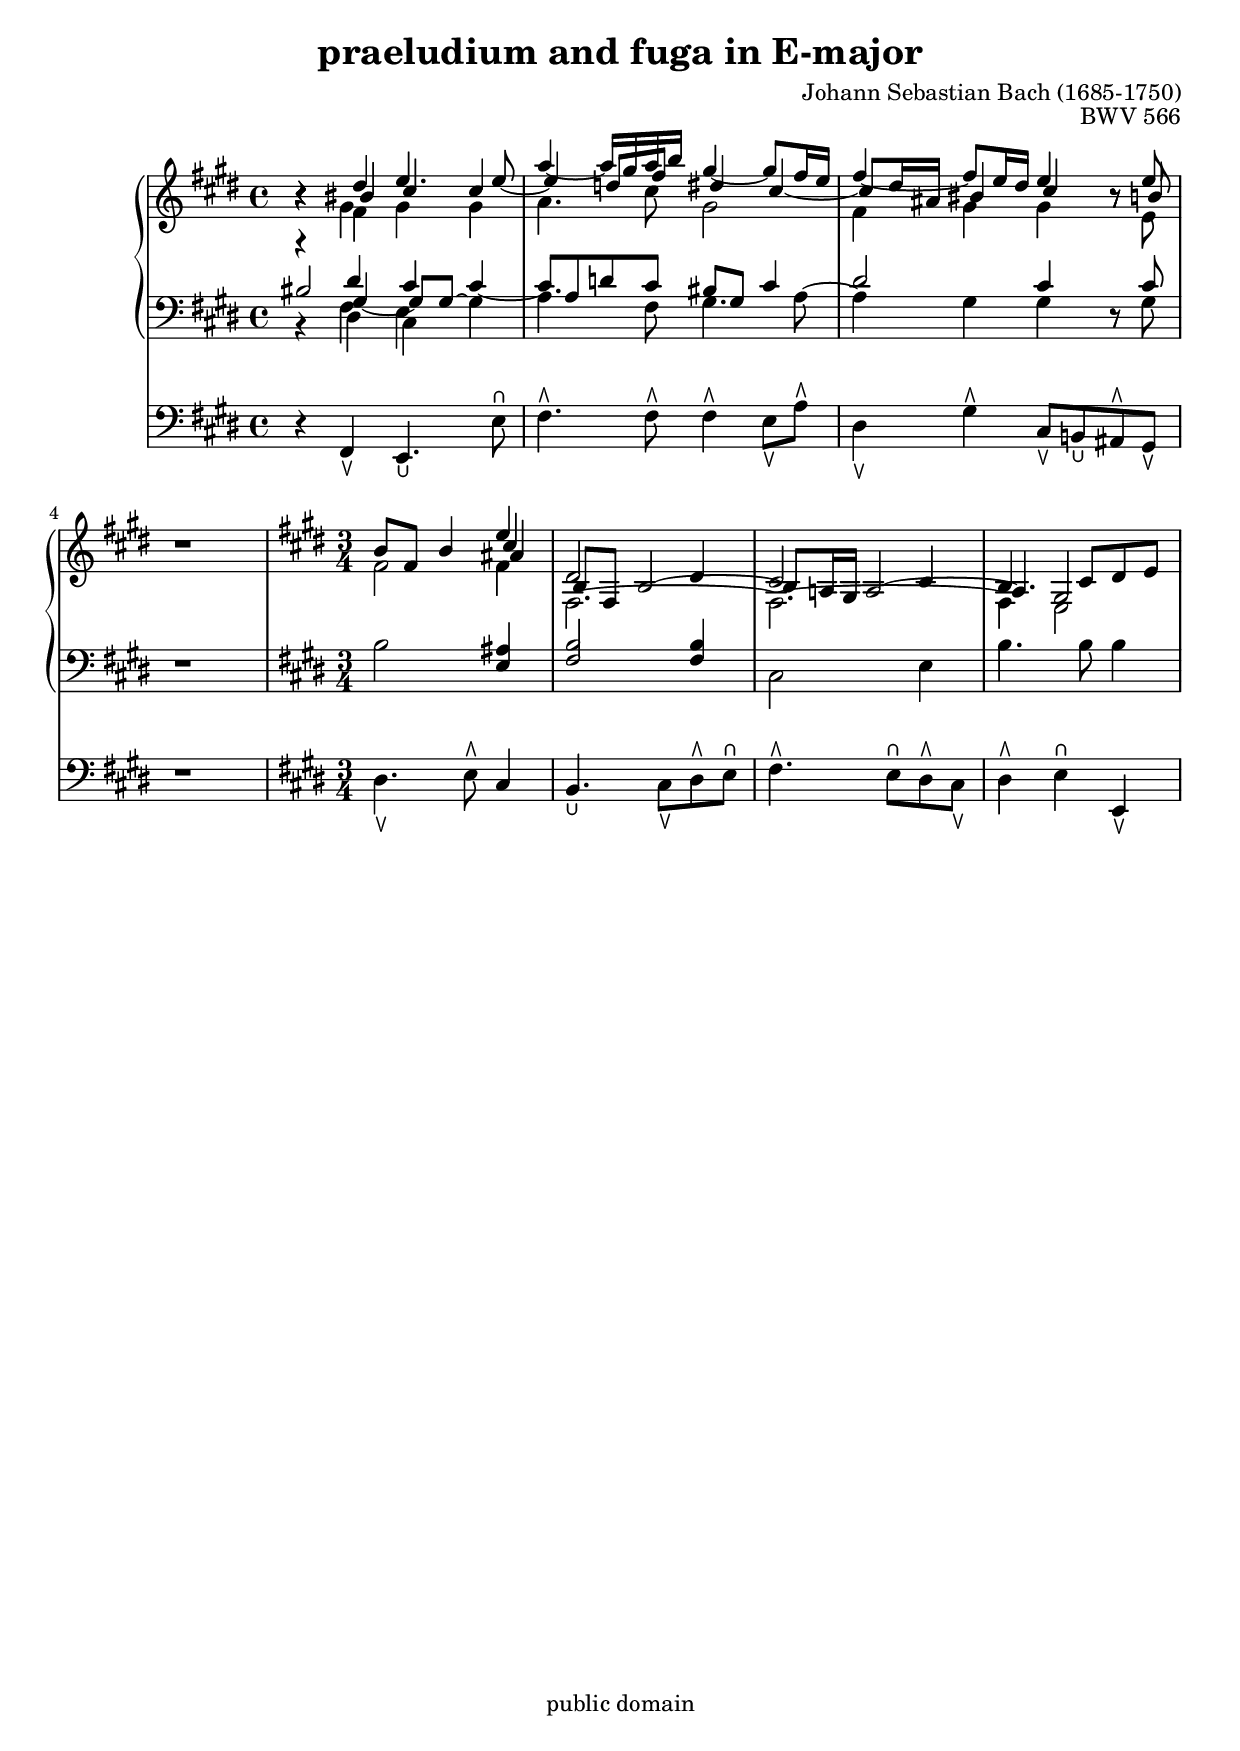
\version "1.5.68"
\header {
  filename =    "praeludium-fuga-E.ly"
  title =       "praeludium and fuga in E-major"
  opus =        "BWV 566"
  composer =    "Johann Sebastian Bach (1685-1750)"
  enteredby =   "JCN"
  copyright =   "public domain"
}
%{
  description

  Praeludium 3 bar excerpt,
	2nd fuga transposed subject -- 4 bar excerpt. 
        We try to imitate the Griepenkerl/Keller edition which
	gives the best approximation to Bach's original layout
%}
%{
 Tested Features:
 purpose of this file is testing: 
   * real-life collisions
   * multi-voice input --- splitting?
   * organ staff...
%}





praeludiumCommands =  \notes {
  \time 4/4
   \key e \major
}

praeludiumRight =   \notes {
  \praeludiumCommands
  \clef violin

  % 13 -- how to type -- where to split -- this more neatly?
  \context Staff <
    \context Voice = I \relative c'' { \stemUp r4 dis4 e4. e8 ~ |
      \shiftOn e4 [d8 fis8] \shiftOff gis4 ~ [gis8 fis16 e ] |
      fis4 ~ [fis8 e16 dis] e4 r8 e8 }
    \context Voice = III \relative c'' { \stemUp \shiftOn r4 bis cis \shiftOff cis |
      a' ~ [a16 gis a b] \shiftOn dis,4 cis ~ |
      [cis8 dis16 ais] bis4 cis r8 b }
    \context Voice = IV \relative c'' {

      %\stemUp
      %{
      this is a diversion from the Griepenkerl/Keller
       edition a hack to avoid collisions
      %}
      \stemDown
      \shiftOn s4 gis }
      
    \context Voice =  II \relative c' { \stemDown
%      \shiftOn       % idem

      r4 fis \shiftOff gis gis |
      a4. cis8 gis2 |
      fis4 gis gis r8 e8 }
  > |
  % 16
}

praeludiumLeft =  \notes \relative c {
  \praeludiumCommands
  \clef bass

  % 13
  \context Staff <
    \context Voice = two { r4 }
    \context Voice = one { \stemUp s4 dis' cis cis ~ |
      [cis8 a d cis] [bis gis] cis4 |
      dis2 cis4 r8 cis }
    \context Voice = one { \stemUp bis2 }
    \context Voice = three { \stemUp \shiftOn r4 gis ~ [gis8 gis] ~ \stemDown \shiftOff gis4 |
      a4. fis8 gis4. a8 ~ |
      a4 gis4 gis r8 gis }
%    { \stemUp \shiftOn s4 fis4 e}
% a quick hack to avoid some collisons
    \context Voice = four { \stemDown \shiftOn s4 fis4 e}
    \context Voice = two { \stemDown s4 dis4 cis4 }
  > |
  %16
}

praeludiumPedal =  \notes \relative c{
  \praeludiumCommands  
  \clef bass

  %13
  r4 fis,4-\ltoe e4.-\lheel e'8-\rheel | 
  fis4.-\rtoe fis8-\rtoe fis4-\rtoe [e8-\ltoe a-\rtoe] | 
  dis,4-\ltoe gis-\rtoe [cis,8-\ltoe b!-\lheel ais-\rtoe gis-\ltoe] |
  %16
}


fugaIICommands =  \notes{
  \time3/4
  \key e \major              % E-major
}

fugaIIRight =  \notes   \relative c''   {
  \fugaIICommands
  \clef violin

  %15
  \context Staff <
    \context Voice = VA { \stemUp [b8 fis8] b4 }
    \context Voice = VB {  \stemDown fis2 }
  >

  \context Staff \notes\relative c''<
       \context Voice=one {
	  \property Voice.NoteColumn \override #'horizontal-shift = #0
	  \stemUp\slurUp\tieUp 
	  e4 
       }
       \context Voice=two {
	  \stemUp\slurUp\tieUp 
	  \property Voice.NoteColumn \override #'horizontal-shift = #1
	  cis
       }
       \context Voice=three {
	  \property Voice.NoteColumn \override #'horizontal-shift = #2
	  \stemUp\slurUp\tieUp 
	  ais
       }
       \context Voice=four {
	  \stemDown\slurDown\tieDown 
	  \property Voice.NoteColumn \override #'horizontal-shift = #-1
	  fis
       }
  >

    %16
    \context Staff <
      \context Voice = one {  dis2 dis4 |
      cis2 cis4 |
      b4. [cis8 dis e] }
    \context Voice = three {  \stemUp \shiftOn [b8 fis] b2 ~ |
      [b8 a!16 gis] a2 ~ |
      a4 gis2 }
    \context Voice = two {  \stemDown fis2. ~ |
      fis ~ |
      fis4 e2 }
  > |
  %19
}

fugaIILeft =  \notes {
  \fugaIICommands  
  \clef bass

  %15
  \context Staff < 
    \context Voice = two { \stemDown b2 \stemUp ais4 |
      b2 b4 }
    \context Voice = two { \stemDown s2 e4 |
      fis2 fis4 }
  >
  \stemDown cis2 e4 |
  b4. b8 b4 |
  %19
}

fugaIIPedal =  \notes \relative c {
  \fugaIICommands  
  \clef bass

  %15
  dis4.-\ltoe e8-\rtoe cis4 |
  b4.-\lheel [cis8-\ltoe dis8-\rtoe e8-\rheel] |
  fis4.-\rtoe [e8-\rheel dis8-\rtoe cis8-\ltoe] |
  dis4-\rtoe e4-\rheel e,4-\ltoe |
  %19
}

breakmusic =  \notes { 
  %\time4/4
  r1
}


% these should be two separate scores...
\score{
  \context Score <
    \context PianoStaff <
      \context Staff = treble {
 	\property Score.midiInstrument = "church organ"
        \praeludiumRight \breakmusic \fugaIIRight }
      \context Staff = bass { 
        \praeludiumLeft \breakmusic \fugaIILeft }
    > 
    \context Staff = pedal {
      \praeludiumPedal \breakmusic \fugaIIPedal }
  >

  \paper {

   \translator { \OrchestralScoreContext }
  }

  \midi {
    \tempo 4 =96 }
}
